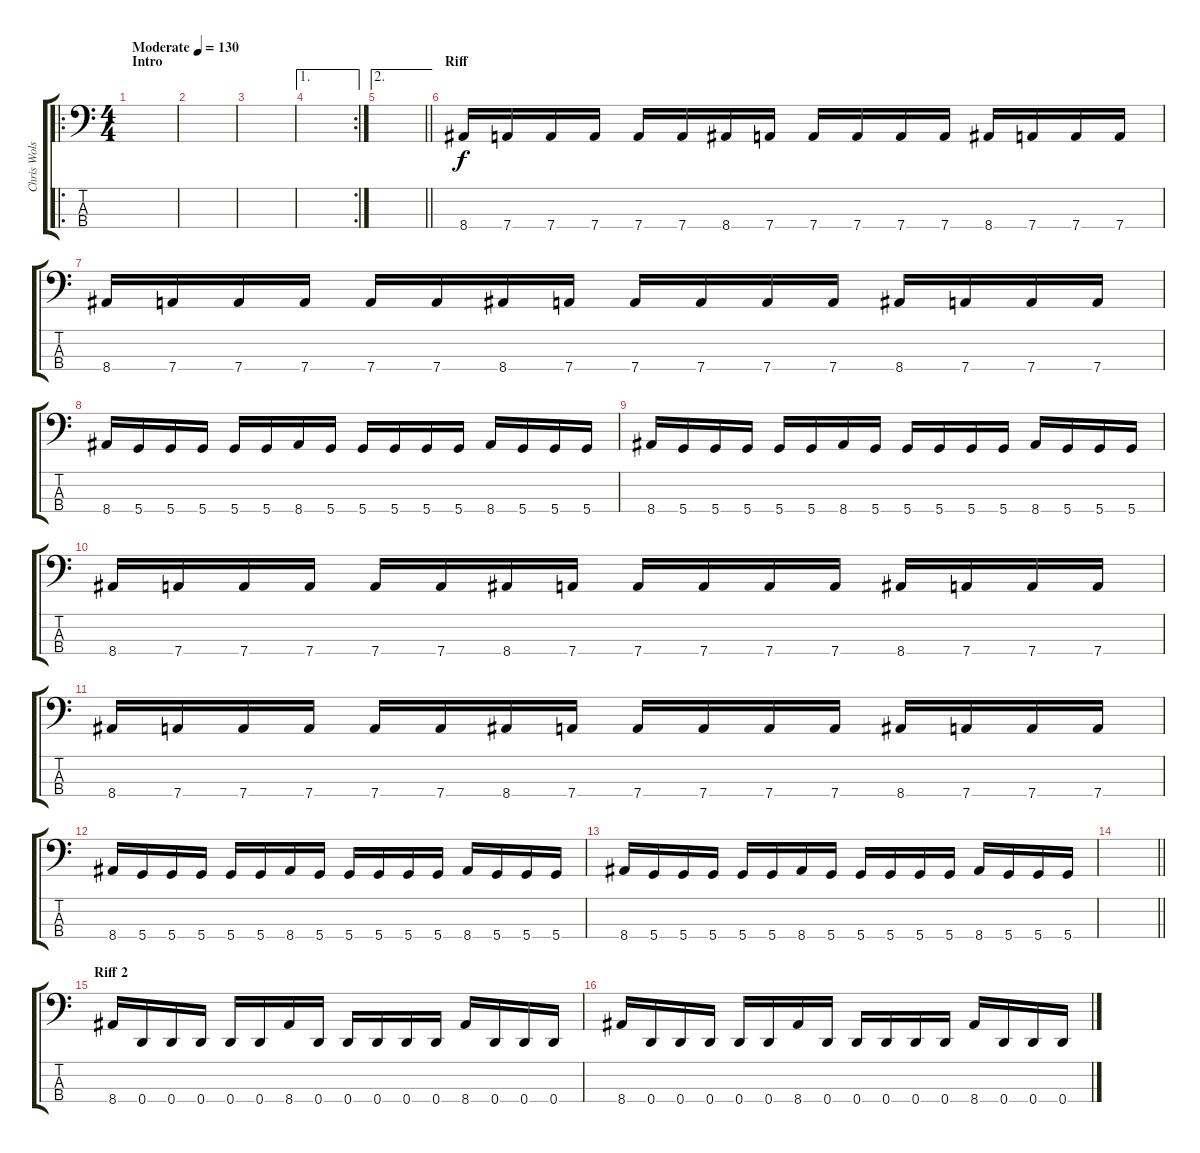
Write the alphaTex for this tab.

\track ("Chris Wolstenholme" "Chris Wols") {instrument electricbassfinger}
\staff {score tabs}
\tuning (G2 D2 A1 D1) {hide}
\ro
\ts (4 4)
\section ("" "Intro")
\tempo (130 "Moderate")
\clef f4
\ks c
|
|
|
\ae 1
\rc 2
|
\ae 2
\barLineRight lightlight
|
\section ("" "Riff")
8.4.16 7.4.16 7.4.16 7.4.16 7.4.16 7.4.16 8.4.16 7.4.16 7.4.16 7.4.16 7.4.16 7.4.16 8.4.16 7.4.16 7.4.16 7.4.16 |
8.4.16 7.4.16 7.4.16 7.4.16 7.4.16 7.4.16 8.4.16 7.4.16 7.4.16 7.4.16 7.4.16 7.4.16 8.4.16 7.4.16 7.4.16 7.4.16 |
8.4.16 5.4.16 5.4.16 5.4.16 5.4.16 5.4.16 8.4.16 5.4.16 5.4.16 5.4.16 5.4.16 5.4.16 8.4.16 5.4.16 5.4.16 5.4.16 |
8.4.16 5.4.16 5.4.16 5.4.16 5.4.16 5.4.16 8.4.16 5.4.16 5.4.16 5.4.16 5.4.16 5.4.16 8.4.16 5.4.16 5.4.16 5.4.16 |
8.4.16 7.4.16 7.4.16 7.4.16 7.4.16 7.4.16 8.4.16 7.4.16 7.4.16 7.4.16 7.4.16 7.4.16 8.4.16 7.4.16 7.4.16 7.4.16 |
8.4.16 7.4.16 7.4.16 7.4.16 7.4.16 7.4.16 8.4.16 7.4.16 7.4.16 7.4.16 7.4.16 7.4.16 8.4.16 7.4.16 7.4.16 7.4.16 |
8.4.16 5.4.16 5.4.16 5.4.16 5.4.16 5.4.16 8.4.16 5.4.16 5.4.16 5.4.16 5.4.16 5.4.16 8.4.16 5.4.16 5.4.16 5.4.16 |
8.4.16 5.4.16 5.4.16 5.4.16 5.4.16 5.4.16 8.4.16 5.4.16 5.4.16 5.4.16 5.4.16 5.4.16 8.4.16 5.4.16 5.4.16 5.4.16 |
\barLineRight lightlight
|
\section ("" "Riff 2")
8.4.16 0.4.16 0.4.16 0.4.16 0.4.16 0.4.16 8.4.16 0.4.16 0.4.16 0.4.16 0.4.16 0.4.16 8.4.16 0.4.16 0.4.16 0.4.16 |
8.4.16 0.4.16 0.4.16 0.4.16 0.4.16 0.4.16 8.4.16 0.4.16 0.4.16 0.4.16 0.4.16 0.4.16 8.4.16 0.4.16 0.4.16 0.4.16
